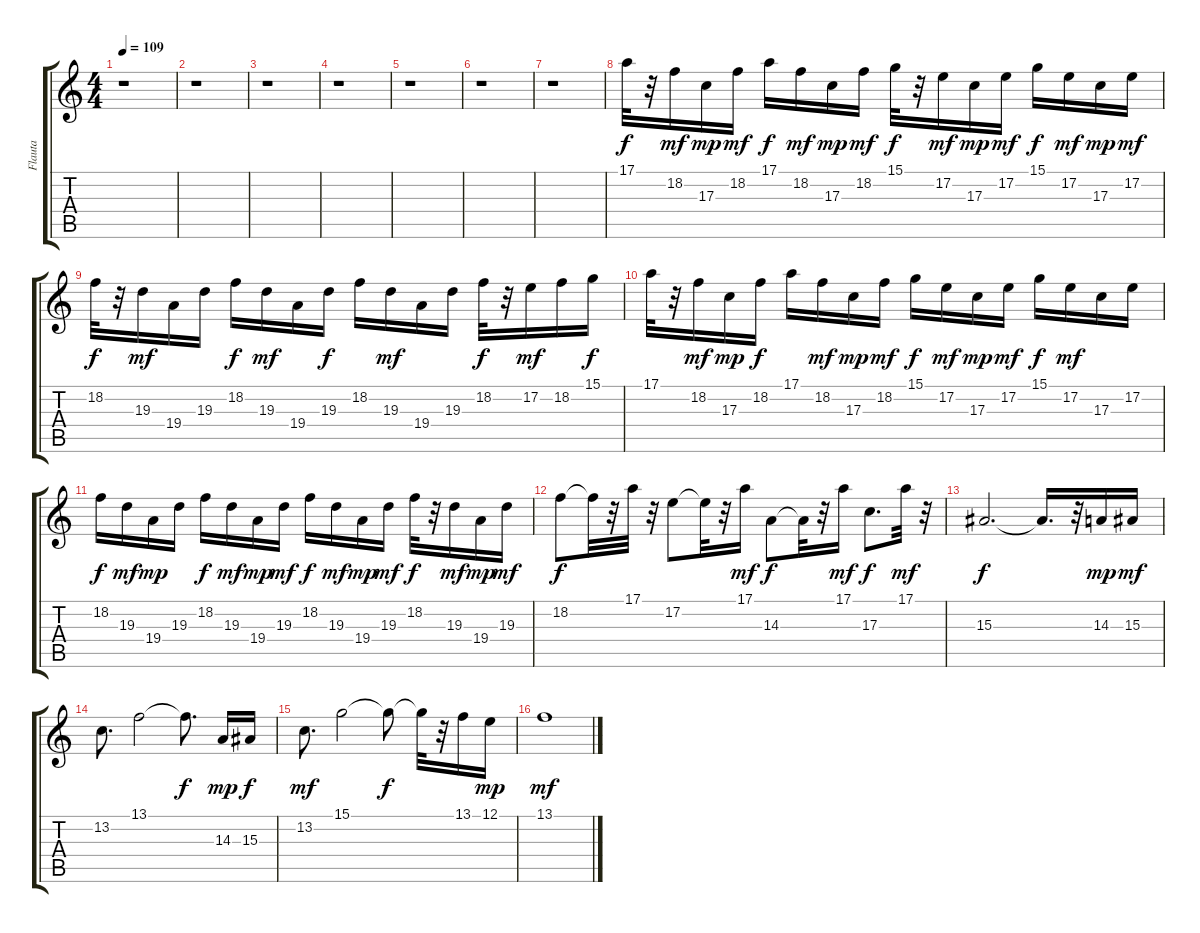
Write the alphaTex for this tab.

\track ("Flauta" "Flauta") {instrument flute}
\staff {score tabs}
\tuning (E4 B3 G3 D3 A2 E2) {hide}
\ts (4 4)
\tempo 109
\clef g2
\ks c
r.1{dy f} |
r.1 |
r.1 |
r.1 |
r.1 |
r.1 |
r.1 |
17.1.32 r.32 18.2.16{dy mf} 17.3.16{dy mp} 18.2.16{dy mf} 17.1.16{dy f} 18.2.16{dy mf} 17.3.16{dy mp} 18.2.16{dy mf} 15.1.32{dy f} r.32 17.2.16{dy mf} 17.3.16{dy mp} 17.2.16{dy mf} 15.1.16{dy f} 17.2.16{dy mf} 17.3.16{dy mp} 17.2.16{dy mf} |
18.2.32{dy f} r.32 19.3.16{dy mf} 19.4.16 19.3.16 18.2.16{dy f} 19.3.16{dy mf} 19.4.16 19.3.16{dy f} 18.2.16 19.3.16{dy mf} 19.4.16 19.3.16 18.2.32{dy f} r.32 17.2.16{dy mf} 18.2.16 15.1.16{dy f} |
17.1.32 r.32 18.2.16{dy mf} 17.3.16{dy mp} 18.2.16{dy f} 17.1.16 18.2.16{dy mf} 17.3.16{dy mp} 18.2.16{dy mf} 15.1.16{dy f} 17.2.16{dy mf} 17.3.16{dy mp} 17.2.16{dy mf} 15.1.16{dy f} 17.2.16{dy mf} 17.3.16 17.2.16 |
18.2.16{dy f} 19.3.16{dy mf} 19.4.16{dy mp} 19.3.16 18.2.16{dy f} 19.3.16{dy mf} 19.4.16{dy mp} 19.3.16{dy mf} 18.2.16{dy f} 19.3.16{dy mf} 19.4.16{dy mp} 19.3.16{dy mf} 18.2.32{dy f} r.32 19.3.16{dy mf} 19.4.16{dy mp} 19.3.16{dy mf} |
18.2.8{dy f} 18.2{t}.32 r.32 17.1.32 r.32 17.2.8 17.2{t}.32 r.32 17.1.16{dy mf} 14.3.8{dy f} 14.3{t}.32 r.32 17.1.16{dy mf} 17.3.8{d dy f} 17.1.32{dy mf} r.32 |
15.3.2{d dy f} 15.3{t}.16{d} r.32 14.3.16{dy mp} 15.3.16{dy mf} |
13.2.8{d} 13.1.2 13.1{t}.8{d dy f} 14.3.16{dy mp} 15.3.16{dy f} |
13.2.8{d dy mf} 15.1.2 15.1{t}.8{dy f} 15.1{t}.32 r.32 13.1.16 12.1.16{dy mp} |
13.1.1{dy mf}
